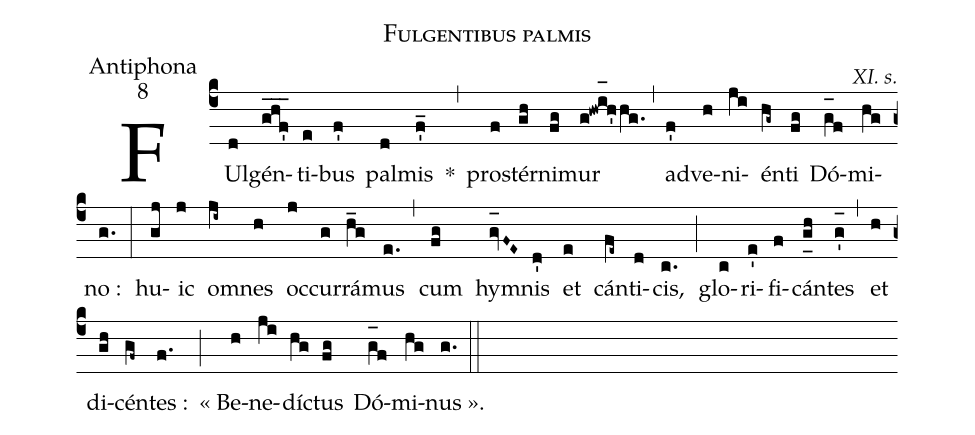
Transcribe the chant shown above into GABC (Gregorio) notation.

name:Fulgentibus palmis;
office-part:Antiphona;
mode:8;
commentary:XI. s.;
%%
(c4) FUl(d)gén(ghf'___)ti(e)bus(f') pal(d)mis(f'_) *(,) pro(f)stér(gh)ni(fg)mur(g!hwi_[oh:h]h'hg.) (,) ad(f')ve(h)ni(ji)én(hg~)ti(fg) Dó(g_[oh:h]f)mi(hg)no :(g.) (:) hu(gj)ic(j) o(ji~)mnes(h) oc(j)cur(g)rá(h_g)mus(e.) (,) cum(fg) hy(gv_[oh:h]F~E~)mnis(d') et(e) cán(fe~)ti(d)cis,(c.) (;) glo(c)ri(e')fi(f)cán(g_[uh:l]h)tes(g'_[oh:h]) (,) et(h) di(gh)cén(gf~)tes :(f.) (;) « Be(h)ne(ji)dí(hg)ctus(fg) Dó(g_[oh:h]f)mi(hg)nus ».(g.) (::)
